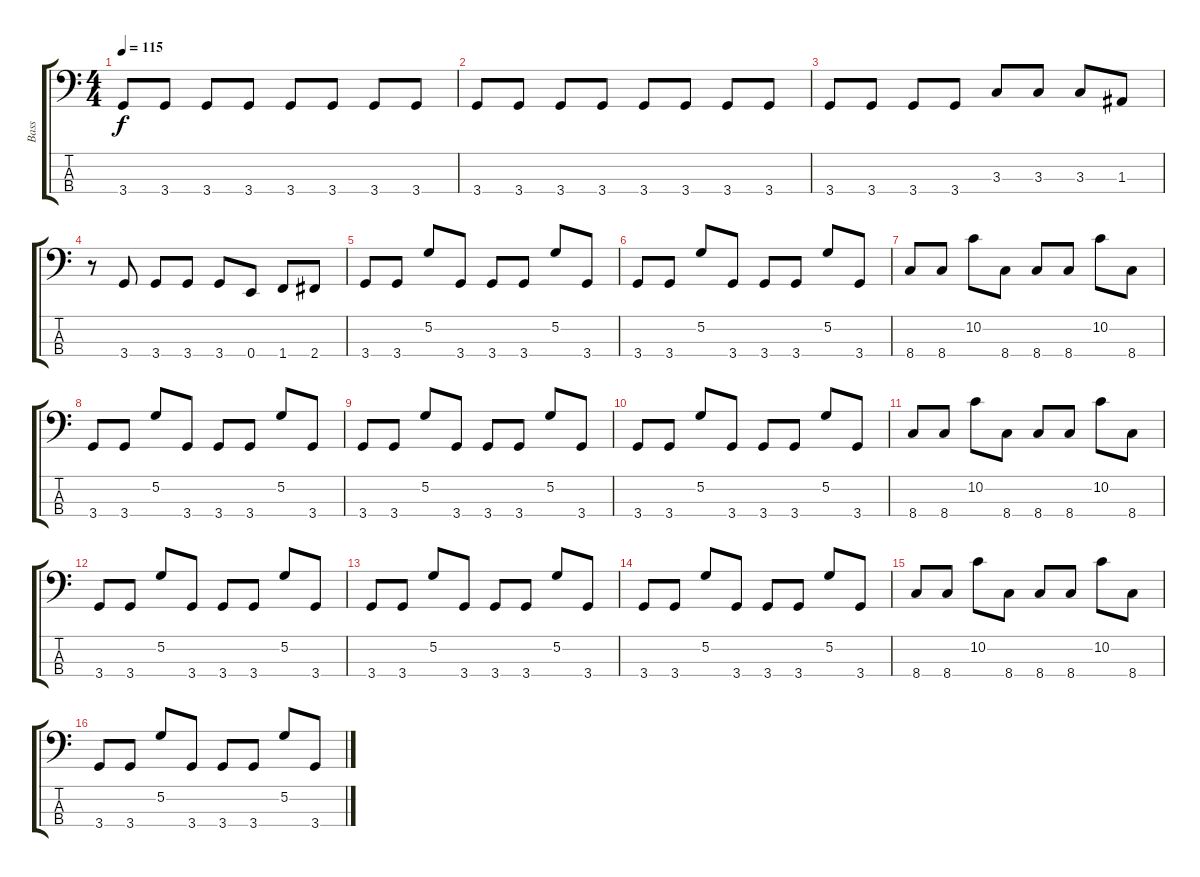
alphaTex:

\track ("Bass" "Bass") {instrument electricbassfinger}
\staff {score tabs}
\tuning (G2 D2 A1 E1) {hide}
\ts (4 4)
\tempo 115
\clef f4
\ks c
3.4.8{dy f} 3.4.8 3.4.8 3.4.8 3.4.8 3.4.8 3.4.8 3.4.8 |
3.4.8 3.4.8 3.4.8 3.4.8 3.4.8 3.4.8 3.4.8 3.4.8 |
3.4.8 3.4.8 3.4.8 3.4.8 3.3.8 3.3.8 3.3.8 1.3.8 |
r.8 3.4.8 3.4.8 3.4.8 3.4.8 0.4.8 1.4.8 2.4.8 |
3.4.8 3.4.8 5.2.8 3.4.8 3.4.8 3.4.8 5.2.8 3.4.8 |
3.4.8 3.4.8 5.2.8 3.4.8 3.4.8 3.4.8 5.2.8 3.4.8 |
8.4.8 8.4.8 10.2.8 8.4.8 8.4.8 8.4.8 10.2.8 8.4.8 |
3.4.8 3.4.8 5.2.8 3.4.8 3.4.8 3.4.8 5.2.8 3.4.8 |
3.4.8 3.4.8 5.2.8 3.4.8 3.4.8 3.4.8 5.2.8 3.4.8 |
3.4.8 3.4.8 5.2.8 3.4.8 3.4.8 3.4.8 5.2.8 3.4.8 |
8.4.8 8.4.8 10.2.8 8.4.8 8.4.8 8.4.8 10.2.8 8.4.8 |
3.4.8 3.4.8 5.2.8 3.4.8 3.4.8 3.4.8 5.2.8 3.4.8 |
3.4.8 3.4.8 5.2.8 3.4.8 3.4.8 3.4.8 5.2.8 3.4.8 |
3.4.8 3.4.8 5.2.8 3.4.8 3.4.8 3.4.8 5.2.8 3.4.8 |
8.4.8 8.4.8 10.2.8 8.4.8 8.4.8 8.4.8 10.2.8 8.4.8 |
3.4.8 3.4.8 5.2.8 3.4.8 3.4.8 3.4.8 5.2.8 3.4.8
